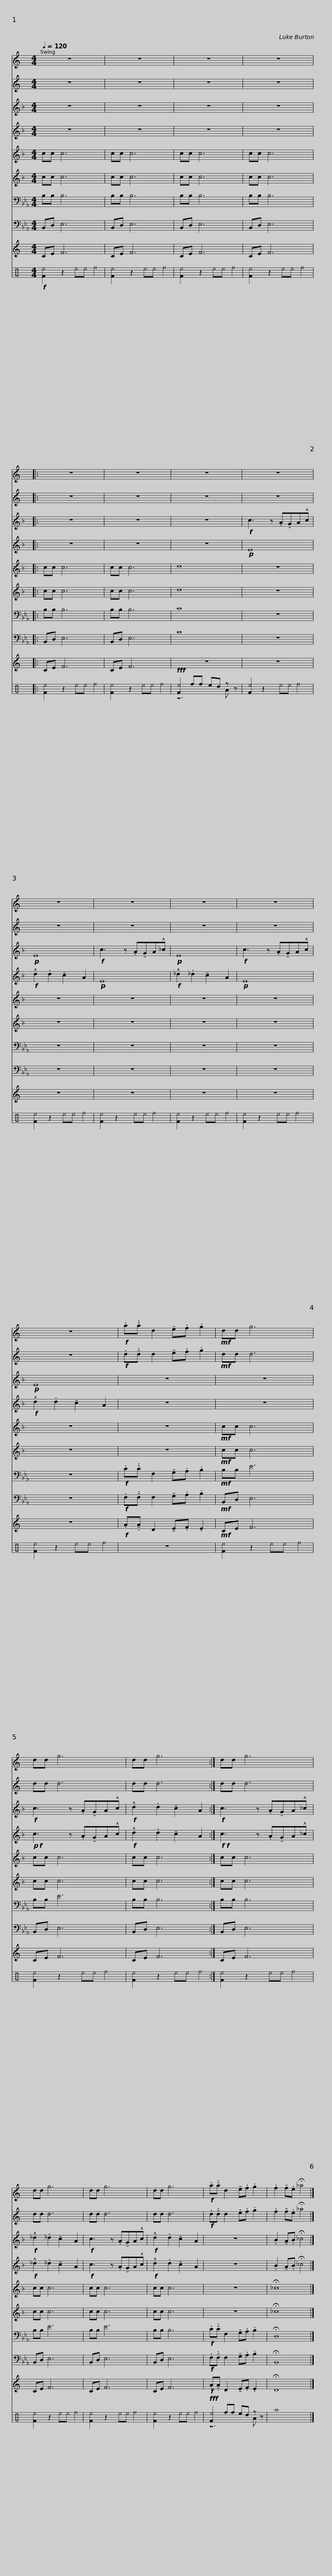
X:1
%%score 1 2 3 4 5 6 7 8 9 ( 10 11 )
L:1/8
Q:1/4=120
M:4/4
I:linebreak $
K:Eb
V:1 treble transpose=-9
V:2 treble transpose=-9
V:3 treble transpose=-14
V:4 treble transpose=-14
V:5 treble transpose=-2
V:6 treble transpose=-2
V:7 bass
V:8 bass
V:9 treble transpose=-21
V:10 perc
K:none
V:11 perc
K:none
V:1
[K:C] z8 | z8 | z8 | z8 |: z8 |$ %5
 z8 | z8 | z8 | z8 | z8 | %10
 z8 |$ z8 | z8 |!f! .a!tenuto!.a d2 !tenuto!e.f .g2 |!mf! dd g6 | %15
 dd g6 | dd g6 :|$ dd g6 | dd g6 | dd g6 | %20
 dd g6 |!f! .a!tenuto!.a d2 !tenuto!e.f .g2 |$ .f2 !tenuto!f.e !fermata!_a4 |] %23
V:2
[K:C] z8 | z8 | z8 | z8 |: z8 |$ %5
 z8 | z8 | z8 | z8 | z8 | %10
 z8 |$ z8 | z8 |!f! .d!tenuto!.d d2 !tenuto!e.f .g2 |!mf! dd d6 | %15
 dd d6 | dd d6 :|$ dd d6 | dd d6 | dd d6 | %20
 dd d6 |!f! .d!tenuto!.d d2 !tenuto!e.f .g2 |$ .f2 !tenuto!f.e !fermata!_a4 |] %23
V:3
[K:F] z8 | z8 | z8 | z8 |: z8 |$ %5
 z8 | z8 |!f! c3 z .A!tenuto!GA!^!c |!p! E8 |!f! c3 z .A!tenuto!GA!^!_c | %10
!p! E8 |$!f! c3 z .A!tenuto!GA!^!c |!p! E8 | z8 | z8 | %15
!f! c3 z .A!tenuto!GA!^!c |!f! !^!d2 .d2 !tenuto!c2 A2 :|$!f! c3 z .A!tenuto!GA!^!_c |!f! !^!_d2 ._d2 !tenuto!c2 A2 |!f! c3 z .A!tenuto!GA!^!c | %20
!f! !^!d2 .d2 !tenuto!c2 A2 | z8 |$ .B2 !tenuto!A.B !fermata!_c4 |] %23
V:4
[K:F] z8 | z8 | z8 | z8 |: z8 |$ %5
 z8 | z8 |!p! E8 |!f! !^!d2 .d2 !tenuto!c2 A2 |!p! E8 | %10
!f! !^!_d2 ._d2 !tenuto!c2 A2 |$!p! E8 |!f! !^!d2 .d2 !tenuto!c2 A2 | z8 | z8 | %15
!p!!f! c3 z .A!tenuto!GA!^!c |!f! !^!d2 .d2 !tenuto!c2 A2 :|$!f!!f! c3 z .A!tenuto!GA!^!_c |!f! !^!_d2 ._d2 !tenuto!c2 A2 |!f! c3 z .A!tenuto!GA!^!c | %20
!f! !^!d2 .d2 !tenuto!c2 A2 | z8 |$ .B2 !tenuto!A.B !fermata!_c4 |] %23
V:5
[K:F] cc c6 | cc c6 | cc c6 | cc c6 |: cc c6 |$ %5
 cc c6 | d8 | z8 | z8 | z8 | %10
 z8 |$ z8 | z8 | z8 |!mf! cc c6 | %15
 cc c6 | cc c6 :|$ cc c6 | cc c6 | cc c6 | %20
 cc c6 | z8 |$ !fermata!_c8 |] %23
V:6
[K:F] cc c6 | cc c6 | cc c6 | cc c6 |: cc c6 |$ %5
 cc c6 | d8 | z8 | z8 | z8 | %10
 z8 |$ z8 | z8 | z8 |!mf! cc c6 | %15
 cc c6 | cc c6 :|$ cc c6 | cc c6 | cc c6 | %20
 cc c6 | z8 |$ !fermata!_c8 |] %23
V:7
 B,B, B,6 | B,B, B,6 | B,B, B,6 | B,B, B,6 |: B,B, B,6 |$ %5
 B,B, B,6 | C8 | z8 | z8 | z8 | %10
 z8 |$ z8 | z8 |!f! .C!tenuto!.C F,2 !tenuto!G,.A, .B,2 |!mf! B,B, E6 | %15
 B,B, E6 | B,B, B,6 :|$ B,B, B,6 | B,B, E6 | B,B, E6 | %20
 B,B, B,6 |!f! .C!tenuto!.C F,2 !tenuto!G,.A, .B,2 |$ !fermata!D,8 |] %23
V:8
 B,,D, E,6 | B,,D, E,6 | B,,D, E,6 | B,,D, E,6 |: B,,D, E,6 |$ %5
 B,,D, E,6 | C8 | z8 | z8 | z8 | %10
 z8 |$ z8 | z8 |!f! .F,!tenuto!.F, F,2 !tenuto!G,.A, .B,2 |!mf! B,,D, E,6 | %15
 B,,D, E,6 | B,,D, E,6 :|$ B,,D, E,6 | B,,D, E,6 | B,,D, E,6 | %20
 B,,D, E,6 |!f! .F,!tenuto!.F, F,2 !tenuto!G,.A, .B,2 |$ !fermata!B,,8 |] %23
V:9
[K:C] CE F6 | CE F6 | CE F6 | CE F6 |: CE F6 |$ %5
 CE F6 | z8 | z8 | z8 | z8 | %10
 z8 |$ z8 | z8 |!f! .A!tenuto!.A D2 !tenuto!E.F .E2 |!mf! CE F6 | %15
 CE F6 | CE F6 :|$ CE F6 | CE F6 | CE F6 | %20
 CE F6 |!f! .A!tenuto!.A D2 !tenuto!E.F .E2 |$ !fermata!D8 |] %23
V:10
[K:C]!f! [F^e]2 z2 ^e^e ^f2 | [F^e]2 z2 ^e^e ^f2 | [F^e]2 z2 ^e^e ^f2 | [F^e]2 z2 ^e^e ^f2 |: [F^e]2 z2 ^e^e ^f2 |$ %5
 [F^e]2 z2 ^e^e ^f2 |!fff! [F^e]2 ff ed z z | [F^e]2 z2 ^e^e ^f2 | [F^e]2 z2 ^e^e ^f2 | [F^e]2 z2 ^e^e ^f2 | %10
 [F^e]2 z2 ^e^e ^f2 |$ [F^e]2 z2 ^e^e ^f2 | [F^e]2 z2 ^e^e ^f2 | z8 | [F^e]2 z2 ^e^e ^f2 | %15
 [F^e]2 z2 ^e^e ^f2 | [F^e]2 z2 ^e^e ^f2 :|$ [F^e]2 z2 ^e^e ^f2 | [F^e]2 z2 ^e^e ^f2 | [F^e]2 z2 ^e^e ^f2 | %20
 [F^e]2 z2 ^e^e ^f2 |!fff! [F^e]2 ff ed z z |$ ^a8 |] %23
V:11
[K:C] x8 | x8 | x8 | x8 |: x8 |$ %5
 x8 | z6 A z | x8 | x8 | x8 | %10
 x8 |$ x8 | x8 | x8 | x8 | %15
 x8 | x8 :|$ x8 | x8 | x8 | %20
 x8 | z6 A z |$ x8 |] %23
